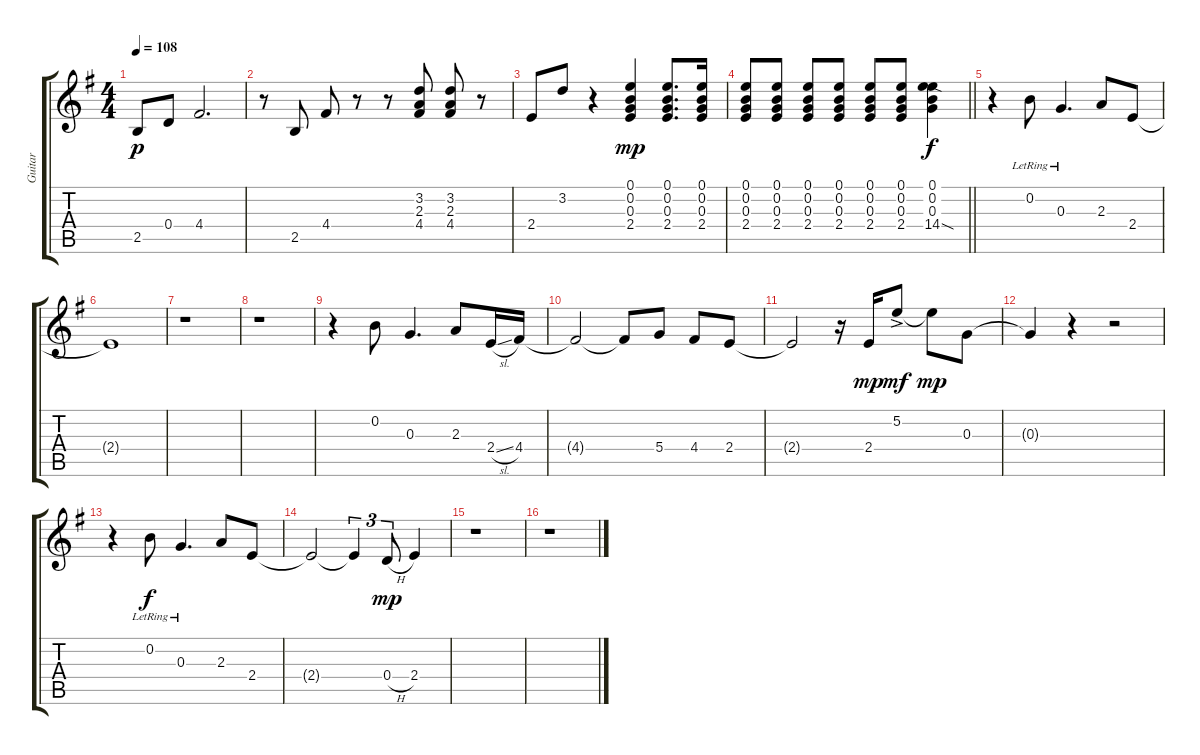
\track ("Guitar" "Guitar") {instrument acousticguitarsteel}
\staff {score tabs}
\tuning (E4 B3 G3 D3 A2 E2) {hide}
\ts (4 4)
\tempo 108
\clef g2
\ks g
2.5.8{dy p} 0.4.8 4.4.2{d} |
r.8 2.5.8 4.4.8 r.8 r.8 (3.2 2.3 4.4).8 (3.2 2.3 4.4).8 r.8 |
2.4.8 3.2.8 r.4 (0.1 0.2 0.3 2.4).4{dy mp} (0.1 0.2 0.3 2.4).8{d} (0.1 0.2 0.3 2.4).16 |
\barLineRight lightlight
(0.1 0.2 0.3 2.4).8 (0.1 0.2 0.3 2.4).8 (0.1 0.2 0.3 2.4).8 (0.1 0.2 0.3 2.4).8 (0.1 0.2 0.3 2.4).8 (0.1 0.2 0.3 2.4).8 (0.1 0.2 0.3 14.4{sod}).4{dy f} |
r.4 0.2{lr}.8 0.3{lr}.4{d} 2.3.8 2.4.8 |
2.4{t}.1 |
r.1 |
r.1 |
r.4 0.2.8 0.3.4{d} 2.3.8 2.4{sl}.16 4.4.16 |
4.4{t}.2 4.4{t}.8 5.4.8 4.4.8 2.4.8 |
2.4{t}.2 r.16 2.4.16{dy mp} 5.2{ac}.8{dy mf} 5.2{t}.8{dy mp} 0.3.8 |
0.3{t}.4 r.4 r.2 |
r.4 0.2{lr}.8{dy f} 0.3{lr}.4{d} 2.3.8 2.4.8 |
2.4{t}.2 2.4{t}.4{tu (3 2)} 0.4{h}.8{tu (3 2) dy mp} 2.4.4 |
r.1 |
r.1
